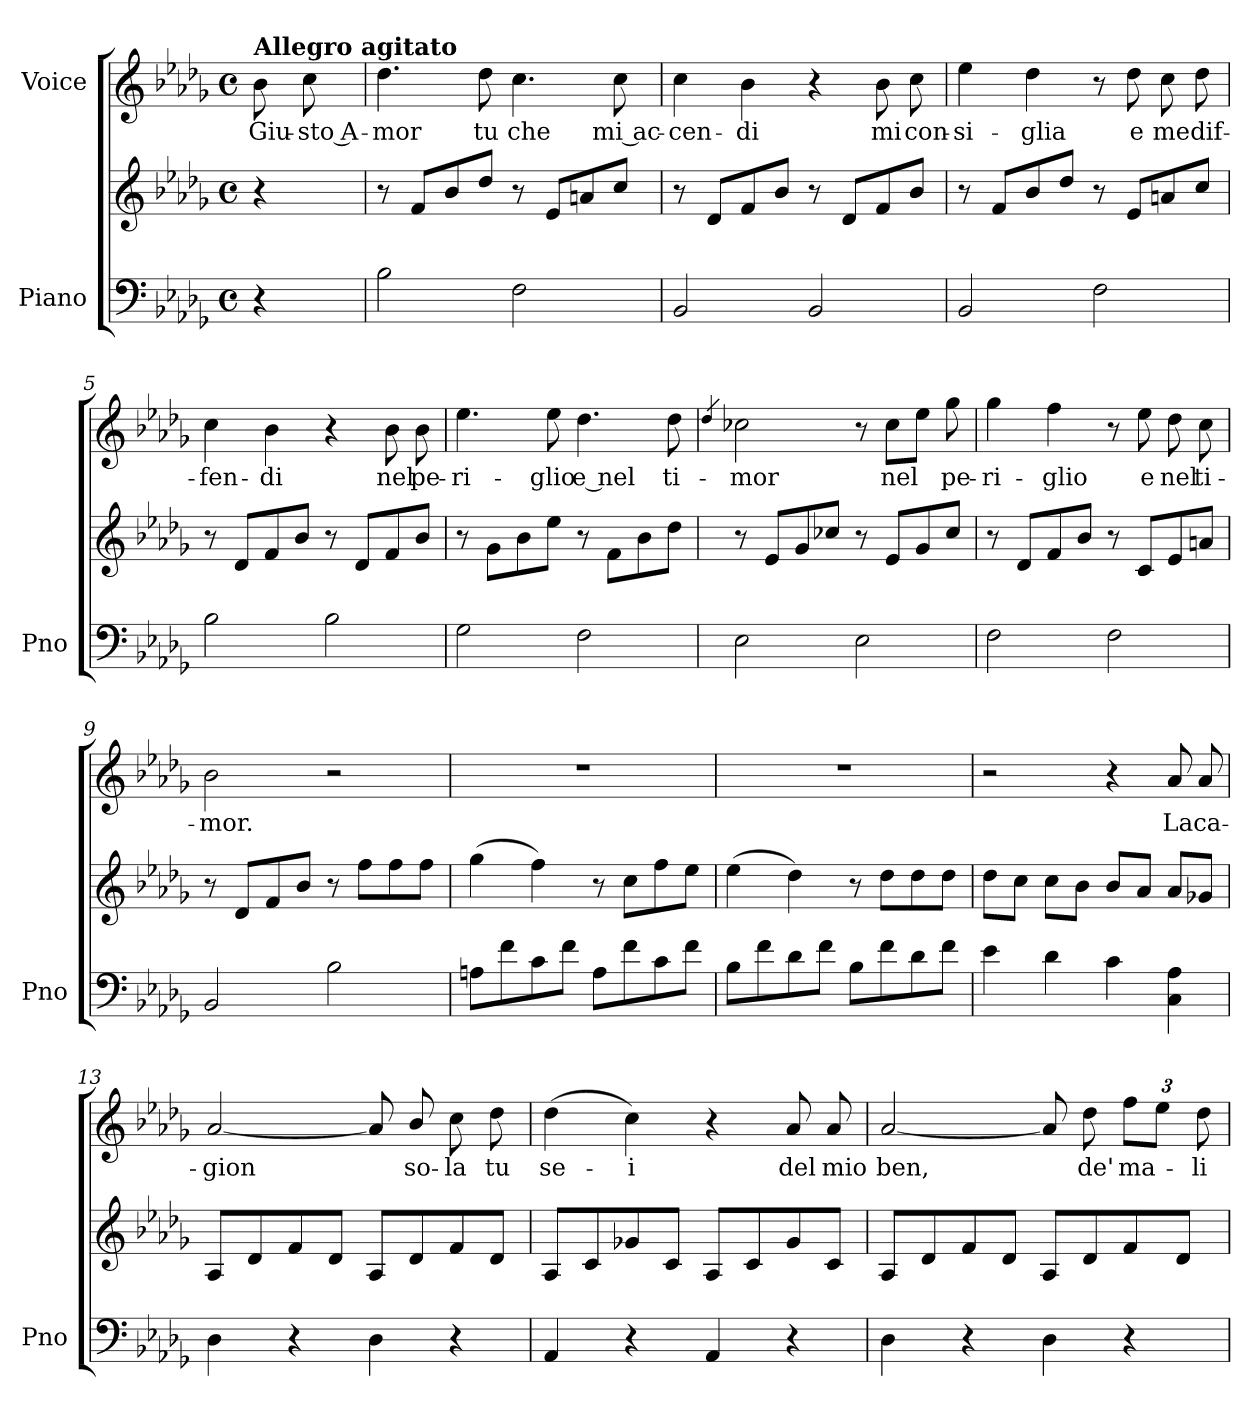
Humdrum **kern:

**kern	**kern	**kern	**text
*part2	*part2	*part1	*part1
*staff3	*staff2	*staff1	*staff1
*I"Piano	*	*I"Voice	*
*I'Pno	*	*	*
*clefF4	*clefG2	*clefG2	*
*k[b-e-a-d-g-]	*k[b-e-a-d-g-]	*k[b-e-a-d-g-]	*
*M4/4	*M4/4	*M4/4	*
*met(c)	*met(c)	*met(c)	*
=1	=1	=1	=1
!	!	!LO:TX:a:B:t=Allegro agitato	!
4r	4r	8b-\	Giu-
.	.	8cc\	-sto A-
=2	=2	=2	=2
2B-\	8r	4.dd-\	-mor
.	8f/L	.	.
.	8b-/	.	.
.	8dd-/J	8dd-\	tu
2F\	8r	4.cc\	che
.	8e-/L	.	.
.	8an/	.	.
.	8cc/J	8cc\	mi ac-
=3	=3	=3	=3
2BB-/	8r	4cc\	-cen-
.	8d-/L	.	.
.	8f/	4b-\	-di
.	8b-/J	.	.
2BB-/	8r	4r	.
.	8d-/L	.	.
.	8f/	8b-\	mi
.	8b-/J	8cc\	con-
=4	=4	=4	=4
2BB-/	8r	4ee-\	-si-
.	8f/L	.	.
.	8b-/	4dd-\	-glia
.	8dd-/J	.	.
2F\	8r	8r	.
.	8e-/L	8dd-\	e
.	8an/	8cc\	me
.	8cc/J	8dd-\	dif-
=5	=5	=5	=5
2B-\	8r	4cc\	-fen-
.	8d-/L	.	.
.	8f/	4b-\	-di
.	8b-/J	.	.
2B-\	8r	4r	.
.	8d-/L	.	.
.	8f/	8b-\	nel
.	8b-/J	8b-\	pe-
=6	=6	=6	=6
2G-\	8r	4.ee-\	-ri-
.	8g-\L	.	.
.	8b-\	.	.
.	8ee-\J	8ee-\	-glio
2F\	8r	4.dd-\	e nel
.	8f\L	.	.
.	8b-\	.	.
.	8dd-\J	8dd-\	ti-
=7	=7	=7	=7
.	.	4qdd-/	.
2E-\	8r	2cc-X\	-mor
.	8e-/L	.	.
.	8g-/	.	.
.	8cc-X/J	.	.
2E-\	8r	8r	.
.	8e-/L	8cc-\L	nel
.	8g-/	8ee-\J	.
.	8cc-/J	8gg-\	pe-
=8	=8	=8	=8
2F\	8r	4gg-\	-ri-
.	8d-/L	.	.
.	8f/	4ff\	-glio
.	8b-/J	.	.
2F\	8r	8r	.
.	8c/L	8ee-\	e
.	8e-/	8dd-\	nel
.	8an/J	8cc\	ti-
=9	=9	=9	=9
2BB-/	8r	2b-\	-mor.
.	8d-/L	.	.
.	8f/	.	.
.	8b-/J	.	.
2B-\	8r	2r	.
.	8ff\L	.	.
.	8ff\	.	.
.	8ff\J	.	.
=10	=10	=10	=10
8An\L	(4gg-\	1r	.
8f\	.	.	.
8c\	4ff\)	.	.
8f\J	.	.	.
8A\L	8r	.	.
8f\	8cc\L	.	.
8c\	8ff\	.	.
8f\J	8ee-\J	.	.
=11	=11	=11	=11
8B-\L	(4ee-\	1r	.
8f\	.	.	.
8d-\	4dd-\)	.	.
8f\J	.	.	.
8B-\L	8r	.	.
8f\	8dd-\L	.	.
8d-\	8dd-\	.	.
8f\J	8dd-\J	.	.
=12	=12	=12	=12
4e-\	8dd-\L	2r	.
.	8cc\J	.	.
4d-\	8cc\L	.	.
.	8b-\J	.	.
4c\	8b-/L	4r	.
.	8a-/J	.	.
4C\ 4A-\	8a-/L	8a-/	La
.	8g-X/J	8a-/	ca-
=13	=13	=13	=13
4D-\	8A-/L	[2a-/	-gion
.	8d-/	.	.
4r	8f/	.	.
.	8d-/J	.	.
4D-\	8A-/L	8a-/]	.
.	8d-/	8b-/	so-
4r	8f/	8cc\	-la
.	8d-/J	8dd-\	tu
=14	=14	=14	=14
4AA-/	8A-/L	(4dd-\	se-
.	8c/	.	.
4r	8g-X/	4cc\)	-i
.	8c/J	.	.
4AA-/	8A-/L	4r	.
.	8c/	.	.
4r	8g-/	8a-/	del
.	8c/J	8a-/	mio
=15	=15	=15	=15
4D-\	8A-/L	[2a-/	ben,
.	8d-/	.	.
4r	8f/	.	.
.	8d-/J	.	.
4D-\	8A-/L	8a-/]	.
.	8d-/	8dd-\	de'
*	*	*Xbrackettup	*
4r	8f/	12ff\L	ma-
.	.	12ee-\J	.
.	8d-/J	.	.
.	.	12dd-\	-li
=	=	=	=
*-	*-	*-	*-
